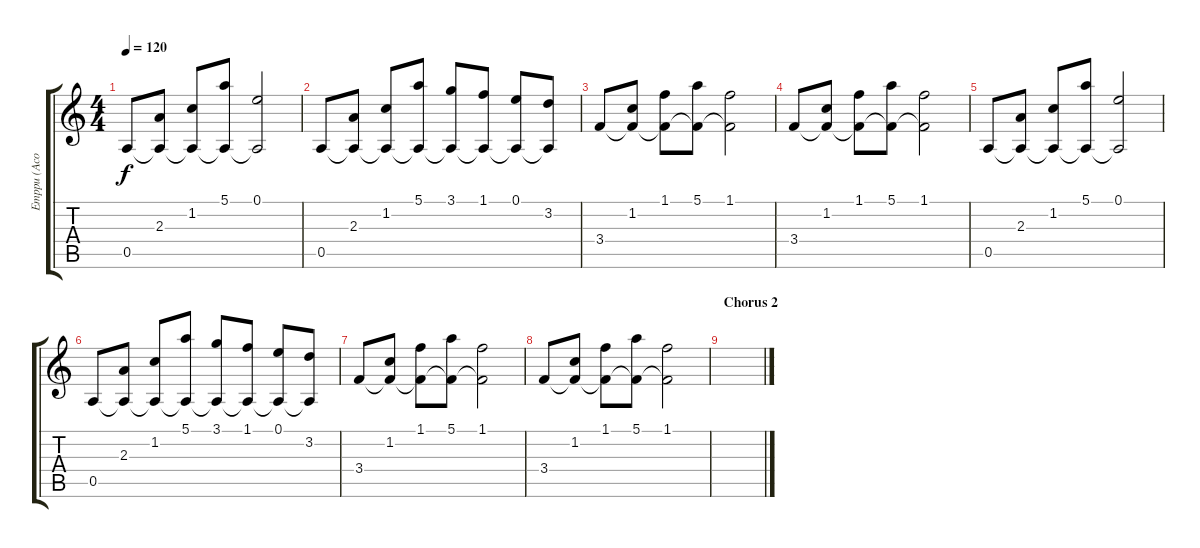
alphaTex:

\track ("Emppu (Acoustic)" "Emppu (Aco") {instrument acousticguitarnylon}
\staff {score tabs}
\tuning (E4 B3 G3 D3 A2 E2) {hide}
\ts (4 4)
\tempo 120
\clef g2
\ks c
0.5.8{dy f} (2.3 0.5{t}).8 (1.2 0.5{t}).8 (5.1 0.5{t}).8 (0.1 0.5{t}).2 |
0.5.8 (2.3 0.5{t}).8 (1.2 0.5{t}).8 (5.1 0.5{t}).8 (3.1 0.5{t}).8 (1.1 0.5{t}).8 (0.1 0.5{t}).8 (3.2 0.5{t}).8 |
3.4.8 (1.2 3.4{t}).8 (1.1 3.4{t}).8 (5.1 3.4{t}).8 (1.1 3.4{t}).2 |
3.4.8 (1.2 3.4{t}).8 (1.1 3.4{t}).8 (5.1 3.4{t}).8 (1.1 3.4{t}).2 |
0.5.8 (2.3 0.5{t}).8 (1.2 0.5{t}).8 (5.1 0.5{t}).8 (0.1 0.5{t}).2 |
0.5.8 (2.3 0.5{t}).8 (1.2 0.5{t}).8 (5.1 0.5{t}).8 (3.1 0.5{t}).8 (1.1 0.5{t}).8 (0.1 0.5{t}).8 (3.2 0.5{t}).8 |
3.4.8 (1.2 3.4{t}).8 (1.1 3.4{t}).8 (5.1 3.4{t}).8 (1.1 3.4{t}).2 |
3.4.8 (1.2 3.4{t}).8 (1.1 3.4{t}).8 (5.1 3.4{t}).8 (1.1 3.4{t}).2 |
\section ("" "Chorus 2")
